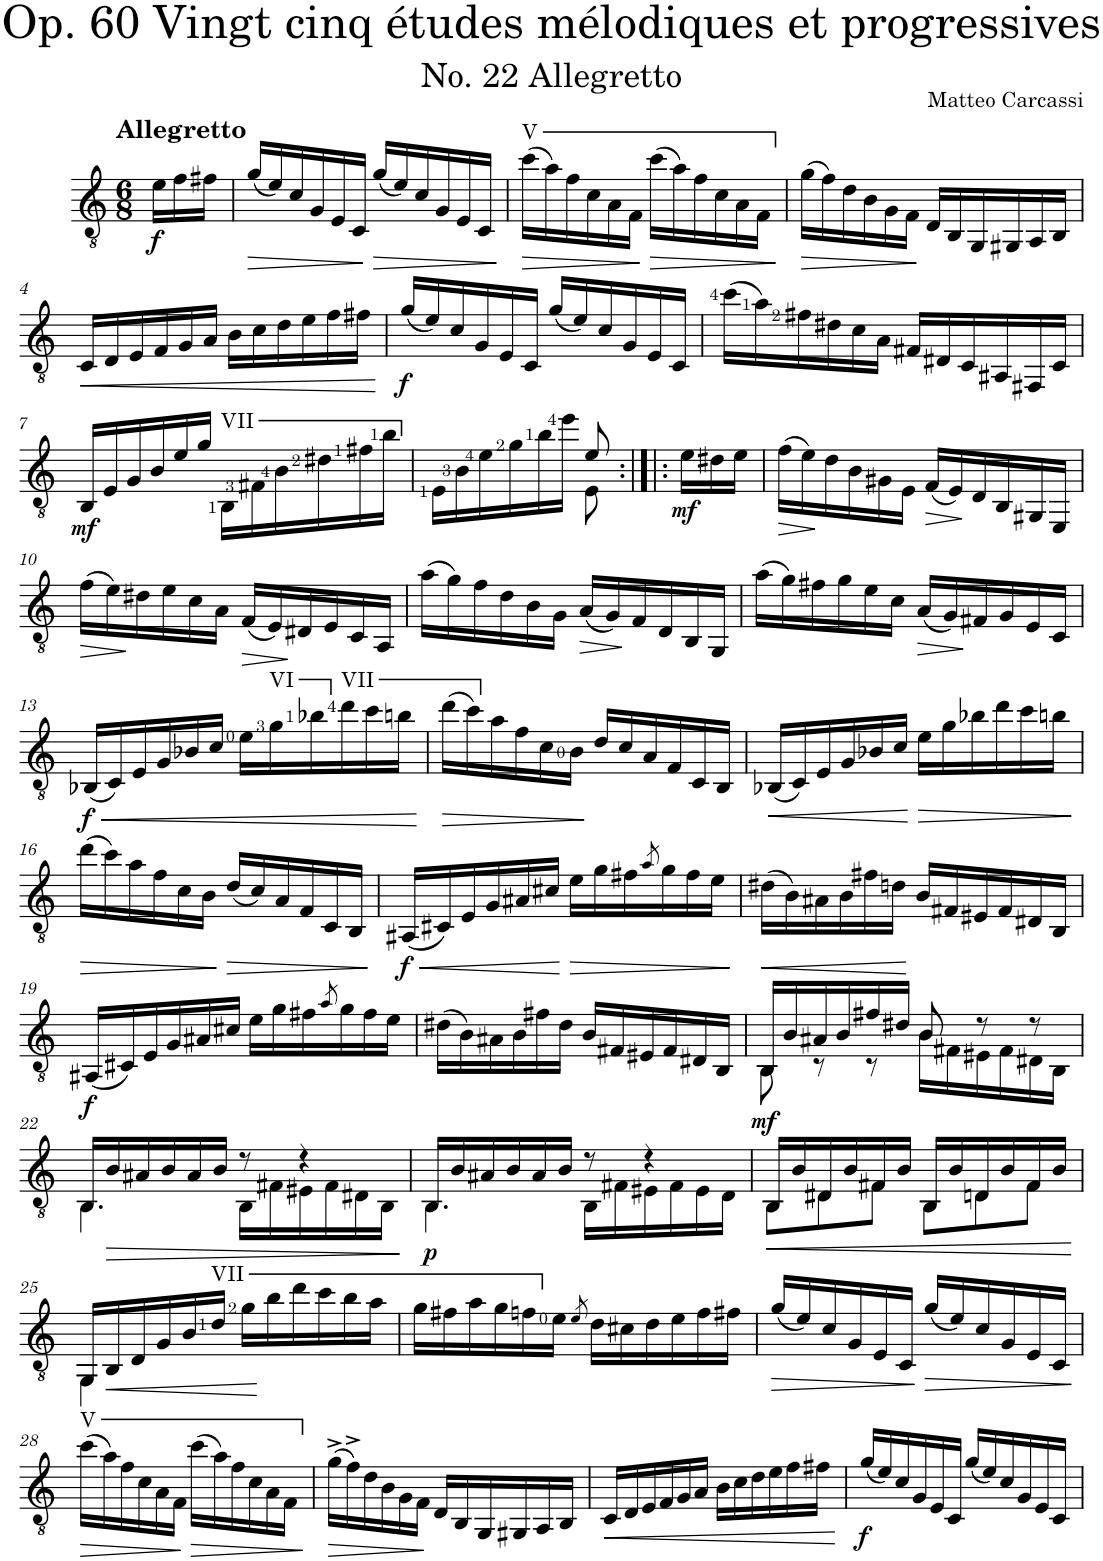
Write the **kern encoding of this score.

**kern	**dynam
*part1	*part1
*staff1	*staff1
*I"Classical Guitar	*
*I'Guit.	*
*clefGv2	*
*k[]	*
*C:	*
*M6/8	*
=	=
!LO:TX:a:B:t=Allegretto	!
!	!LO:DY:b
16e\LL	f
16f\	.
16f#X\JJ	.
=1	=1
!	!LO:HP:b
(16g^/LL	>
16e^/)	.
16c/	.
16G/	.
16E/	.
16C/JJ	.
!	!LO:HP:n=1:b
(16g^/LL	] >
16e^/)	.
16c/	.
16G/	.
16E/	.
16C/JJ	.
.	]
=2	=2
!LO:TX:a:t=V	!
!	!LO:HP:b
(16cc^\LL	>
16a^\)	.
16f\	.
16c\	.
16A\	.
16F\JJ	.
!	!LO:HP:n=1:b
(16cc^\LL	] >
16a^\)	.
16f\	.
16c\	.
16A\	.
16F\JJ	.
.	]
=3	=3
!	!LO:HP:b
(16g^\LL	>
16f^\)	.
16d\	.
16B\	.
16G\	.
16F\JJ	.
16D/LL	]
16BB/	.
16GG/	.
16GG#X/	.
16AA/	.
16BB/JJ	.
!!LO:LB:g=z
=4	=4
!	!LO:HP:b
16C/LL	<
16D/	.
16E/	.
16F/	.
16G/	.
16A/JJ	.
16B\LL	.
16c\	.
16d\	.
16e\	.
16f\	.
16f#X\JJ	.
.	[
=5	=5
!	!LO:DY:b
(16g^/LL	f
16e^/)	.
16c/	.
16G/	.
16E/	.
16C/JJ	.
(16g^/LL	.
16e^/)	.
16c/	.
16G/	.
16E/	.
16C/JJ	.
=6	=6
(16cc^\LL	.
16a^\)	.
16f#X\	.
16d#X\	.
16c\	.
16A\JJ	.
16F#X/LL	.
16D#X/	.
16C/	.
16AA#X/	.
16FF#X/	.
16C/JJ	.
!!LO:LB:g=z
=7	=7
!	!LO:DY:b
16BB/LL	mf
16E/	.
16G/	.
16B/	.
16e/	.
16g/JJ	.
!LO:TX:a:t=VII	!
16BB\LL	.
16F#X\	.
16B\	.
16d#X\	.
16f#X\	.
16b\JJ	.
=8	=8
*^	*
16E\LL	4.ryy	.
16B\	.	.
16e\	.	.
16g\	.	.
16b\	.	.
16ee\JJ	.	.
8e/	8E\	.
=8X1:|!|:	=8X1:|!|:	=8X1:|!|:
!	!	!LO:DY:b
*v	*v	*
16e\LL	mf
16d#X\	.
16e\JJ	.
=9	=9
!	!LO:HP:b
(16f^\LL	>
16e^\)	.
16d\	]
16B\	.
16G#X\	.
16E\JJ	.
!	!LO:HP:b
(16F^/LL	>
16E^/)	.
16D/	]
16BB/	.
16GG#X/	.
16EE/JJ	.
!!LO:LB:g=z
=10	=10
!	!LO:HP:b
(16f^\LL	>
16e^\)	.
16d#X\	]
16e\	.
16c\	.
16A\JJ	.
!	!LO:HP:b
(16F^/LL	>
16E^/)	.
16D#X/	]
16E/	.
16C/	.
16AA/JJ	.
=11	=11
(16a^\LL	.
16g^\)	.
16f\	.
16d\	.
16B\	.
16G\JJ	.
!	!LO:HP:b
(16A^/LL	>
16G^/)	.
16F/	]
16D/	.
16BB/	.
16GG/JJ	.
=12	=12
(16a^\LL	.
16g^\)	.
16f#X\	.
16g\	.
16e\	.
16c\JJ	.
!	!LO:HP:b
(16A^/LL	>
16G^/)	.
16F#X/	]
16G/	.
16E/	.
16C/JJ	.
!!LO:LB:g=z
=13	=13
!	!LO:HP:b
!	!LO:DY:n=1:b
(16BB-X^/LL	< f
16C^/)	.
16E/	.
16G/	.
16B-X/	.
16c/JJ	.
16e\LL	.
!LO:TX:a:t=VI	!
16g\	.
16b-X\	.
!LO:TX:a:t=VII	!
16dd\	.
16cc\	.
16bn\JJ	.
.	[
=14	=14
!	!LO:HP:b
(16dd^\LL	>
16cc^\)	.
16a\	.
16f\	.
16c\	.
16B\JJ	.
16d/LL	]
16c/	.
16A/	.
16F/	.
16C/	.
16BB/JJ	.
=15	=15
!	!LO:HP:b
(16BB-X^/LL	<
16C^/)	.
16E/	.
16G/	.
16B-X/	.
16c/JJ	.
!	!LO:HP:n=1:b
16e\LL	[ >
16g\	.
16b-X\	.
16dd\	.
16cc\	.
16bn\JJ	.
.	]
!!LO:LB:g=z
=16	=16
!	!LO:HP:b
(16dd^\LL	>
16cc^\)	.
16a\	.
16f\	.
16c\	.
16B\JJ	.
!	!LO:HP:n=1:b
(16d^/LL	] >
16c^/)	.
16A/	.
16F/	.
16C/	.
16BB/JJ	.
.	]
=17	=17
!	!LO:HP:b
!	!LO:DY:n=1:b
(16AA#X^/LL	< f
16C#X^/)	.
16E/	.
16G/	.
16A#X/	.
16c#X/JJ	.
!	!LO:HP:n=1:b
16e\LL	[ >
16g\	.
16f#X\	.
8qa/	.
16g\	.
16f#\	.
16e\JJ	.
.	]
=18	=18
!	!LO:HP:b
(16d#X^\LL	<
16B^\)	.
16A#X\	.
16B\	.
16f#X\	.
16dn\JJ	.
16B/LL	[
16F#X/	.
16E#X/	.
16F#/	.
16D#X/	.
16BB/JJ	.
!!LO:LB:g=z
=19	=19
!	!LO:DY:b
(16AA#X^/LL	f
16C#X^/)	.
16E/	.
16G/	.
16A#X/	.
16c#X/JJ	.
16e\LL	.
16g\	.
16f#X\	.
8qa/	.
16g\	.
16f#\	.
16e\JJ	.
=20	=20
(16d#X^\LL	.
16B^\)	.
16A#X\	.
16B\	.
16f#X\	.
16d#\JJ	.
16B/LL	.
16F#X/	.
16E#X/	.
16F#/	.
16D#X/	.
16BB/JJ	.
=21	=21
*^	*
!	!	!LO:DY:b
16BB/LL	8BB\	mf
16B/	.	.
16A#X/	8r	.
16B/	.	.
16f#X/	8r	.
16d#X/JJ	.	.
8B/	16B\LL	.
.	16F#X\	.
8r	16E#X\	.
.	16F#\	.
8r	16D#X\	.
.	16BB\JJ	.
!!LO:LB:g=z	!!
=22	=22	=22
16BB/LL	4.BB\	.
!	!	!LO:HP:b
16B/	.	>
16A#X/	.	.
16B/	.	.
16A#/	.	.
16B/JJ	.	.
8r	16BB\LL	.
.	16F#X\	.
4r	16E#X\	.
.	16F#\	.
.	16D#X\	.
.	16BB\JJ	.
*v	*v	*
.	]
=23	=23
*^	*
!	!	!LO:DY:b
16BB/LL	4.BB\	p
16B/	.	.
16A#X/	.	.
16B/	.	.
16A#/	.	.
16B/JJ	.	.
8r	16BB\LL	.
.	16F#X\	.
4r	16E#X\	.
.	16F#\	.
.	16E#\	.
.	16D\JJ	.
=24	=24	=24
!	!	!LO:HP:b
16BB/LL	8BB\L	<
16B/	.	.
16D#X/	8D#\	.
16B/	.	.
16F#X/	8F#\J	.
16B/JJ	.	.
16BB/LL	8BB\L	.
16B/	.	.
16Dn/	8D\	.
16B/	.	.
16F#/	8F#\J	.
16B/JJ	.	.
*v	*v	*
.	[
!!LO:LB:g=z
=25	=25
*^	*
16GG/LL	4GG\	.
!	!	!LO:HP:b
16BB/	.	<
16D/	.	.
16G/	.	.
16B/	2ryy	.
!LO:TX:a:t=VII	!	!
16d/JJ	.	.
16g\LL	.	.
16b\	.	[
16dd\	.	.
16cc\	.	.
16b\	.	.
16a\JJ	.	.
*v	*v	*
=26	=26
16g\LL	.
16f#X\	.
16a\	.
16g\	.
16fn\	.
16e\JJ	.
8qe/	.
16d\LL	.
16c#X\	.
16d\	.
16e\	.
16f\	.
16f#X\JJ	.
=27	=27
!	!LO:HP:b
(16g^/LL	>
16e^/)	.
16c/	.
16G/	.
16E/	.
16C/JJ	.
!	!LO:HP:n=1:b
(16g^/LL	] >
16e^/)	.
16c/	.
16G/	.
16E/	.
16C/JJ	.
.	]
!!LO:LB:g=z
=28	=28
!LO:TX:a:t=V	!
!	!LO:HP:b
(16cc^\LL	>
16a^\)	.
16f\	.
16c\	.
16A\	.
16F\JJ	.
!	!LO:HP:n=1:b
(16cc^\LL	] >
16a^\)	.
16f\	.
16c\	.
16A\	.
16F\JJ	.
.	]
=29	=29
!	!LO:HP:b
(16g^\LL	>
16f^\)	.
16d\	.
16B\	.
16G\	.
16F\JJ	.
16D/LL	]
16BB/	.
16GG/	.
16GG#X/	.
16AA/	.
16BB/JJ	.
=30	=30
!	!LO:HP:b
16C/LL	<
16D/	.
16E/	.
16F/	.
16G/	.
16A/JJ	.
16B\LL	.
16c\	.
16d\	.
16e\	.
16f\	.
16f#X\JJ	.
.	[
=31	=31
!	!LO:DY:b
(16g^/LL	f
16e^/)	.
16c/	.
16G/	.
16E/	.
16C/JJ	.
(16g^/LL	.
16e^/)	.
16c/	.
16G/	.
16E/	.
16C/JJ	.
=	=
*-	*-
